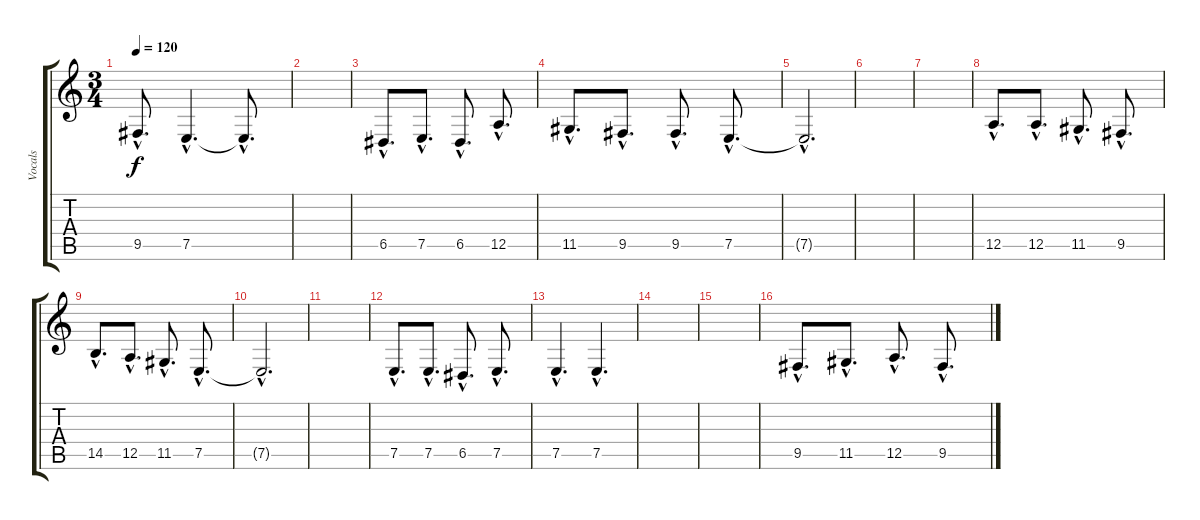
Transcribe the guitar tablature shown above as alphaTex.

\track ("Vocals" "Vocals") {instrument tenorsax}
\staff {score tabs}
\tuning (E4 B3 G3 D3 A2 E2) {hide}
\ts (3 4)
\tempo 120
\clef g2
\ks c
9.5{hac}.8{d dy f} 7.5{hac}.4{d} 7.5{hac t}.8{d} |
|
6.5{hac}.8{d} 7.5{hac}.8{d} 6.5{hac}.8{d} 12.5{hac}.8{d} |
11.5{hac}.8{d} 9.5{hac}.8{d} 9.5{hac}.8{d} 7.5{hac}.8{d} |
7.5{hac t}.2{d} |
|
|
12.5{hac}.8{d} 12.5{hac}.8{d} 11.5{hac}.8{d} 9.5{hac}.8{d} |
14.5{hac}.8{d} 12.5{hac}.8{d} 11.5{hac}.8{d} 7.5{hac}.8{d} |
7.5{hac t}.2{d} |
|
7.5{hac}.8{d} 7.5{hac}.8{d} 6.5{hac}.8{d} 7.5{hac}.8{d} |
7.5{hac}.4{d} 7.5{hac}.4{d} |
|
|
9.5{hac}.8{d} 11.5{hac}.8{d} 12.5{hac}.8{d} 9.5{hac}.8{d}
